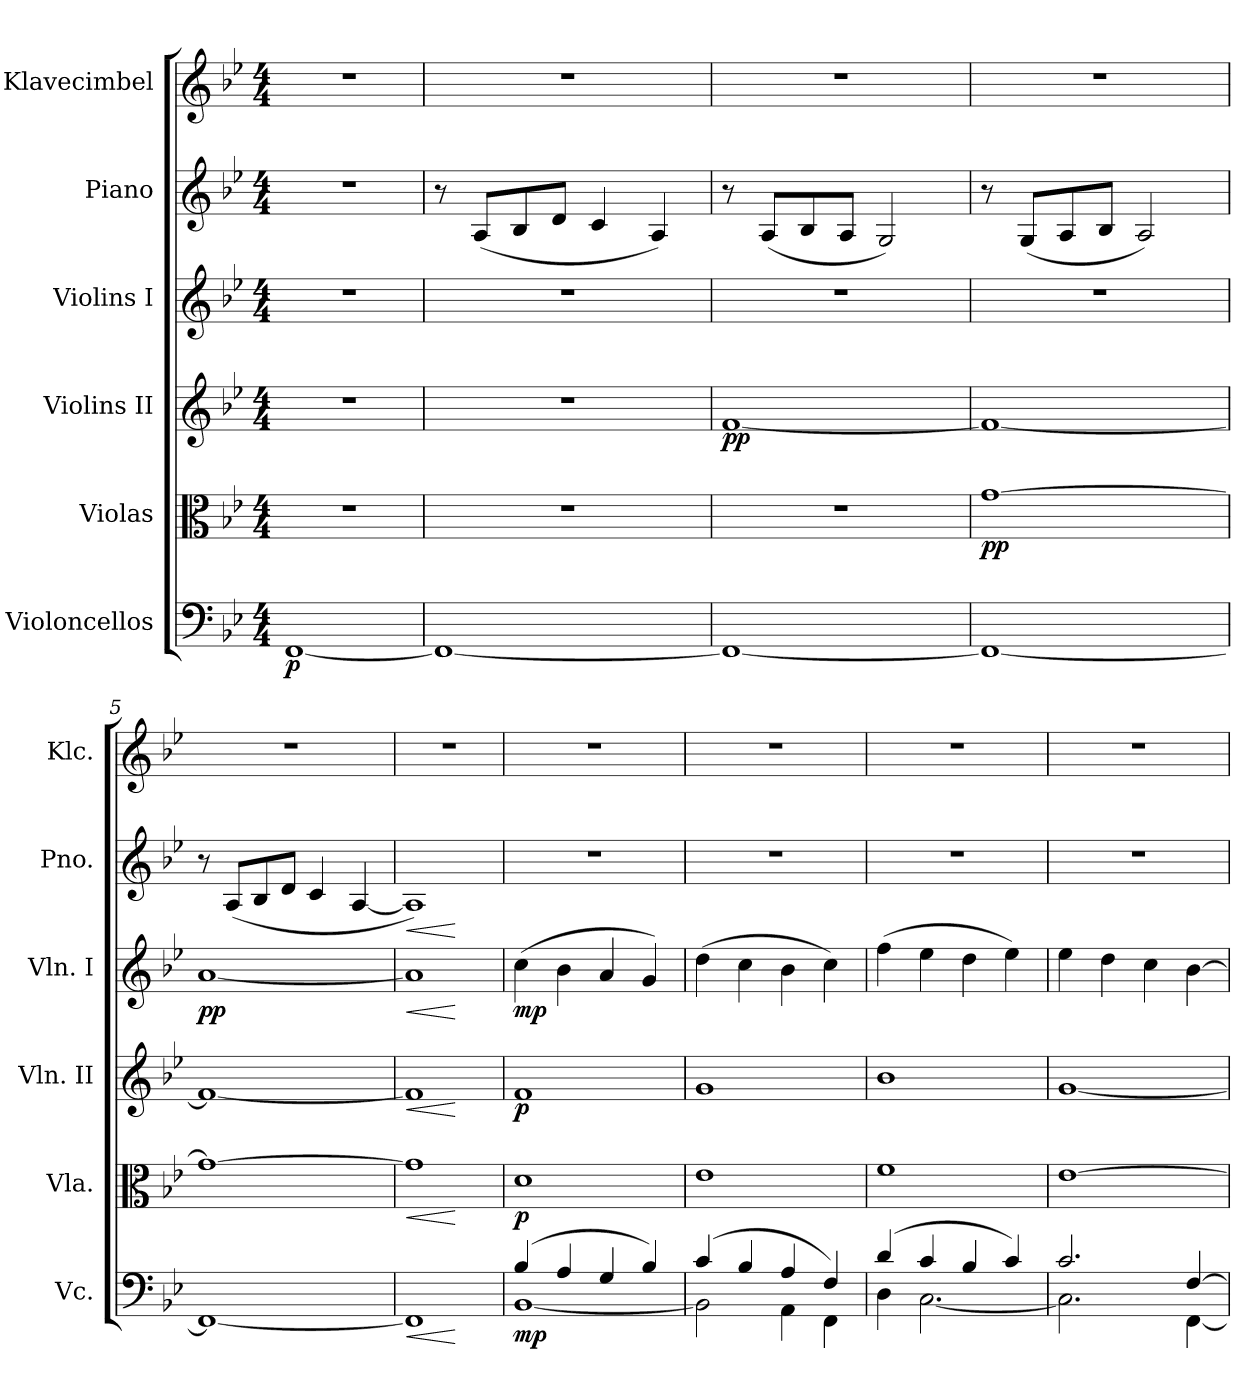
**kern	**dynam	**kern	**dynam	**kern	**dynam	**kern	**dynam	**kern	**dynam	**kern
*part6	*part6	*part5	*part5	*part4	*part4	*part3	*part3	*part2	*part2	*part1
*staff6	*staff6	*staff5	*staff5	*staff4	*staff4	*staff3	*staff3	*staff2	*staff2	*staff1
*I"Violoncellos	*	*I"Violas	*	*I"Violins II	*	*I"Violins I	*	*I"Piano	*	*I"Klavecimbel
*I'Vc.	*	*I'Vla.	*	*I'Vln. II	*	*I'Vln. I	*	*I'Pno.	*	*I'Klc.
*clefF4	*	*clefC3	*	*clefG2	*	*clefG2	*	*clefG2	*	*clefG2
*k[b-e-]	*	*k[b-e-]	*	*k[b-e-]	*	*k[b-e-]	*	*k[b-e-]	*	*k[b-e-]
*M4/4	*	*M4/4	*	*M4/4	*	*M4/4	*	*M4/4	*	*M4/4
*MM45	*	*MM45	*	*MM45	*	*MM45	*	*MM45	*	*MM45
=1	=1	=1	=1	=1	=1	=1	=1	=1	=1	=1
!	!LO:DY:b	!	!	!	!	!	!	!	!	!
[1FF	p	1r	.	1r	.	1r	.	1r	.	1r
=2	=2	=2	=2	=2	=2	=2	=2	=2	=2	=2
1FF_	.	1r	.	1r	.	1r	.	8r	.	1r
.	.	.	.	.	.	.	.	(8A/L	.	.
.	.	.	.	.	.	.	.	8B-/	.	.
.	.	.	.	.	.	.	.	8d/J	.	.
.	.	.	.	.	.	.	.	4c/	.	.
.	.	.	.	.	.	.	.	4A/)	.	.
=3	=3	=3	=3	=3	=3	=3	=3	=3	=3	=3
!	!	!	!	!	!LO:DY:b	!	!	!	!	!
1FF_	.	1r	.	[1f	pp	1r	.	8r	.	1r
.	.	.	.	.	.	.	.	(8A/L	.	.
.	.	.	.	.	.	.	.	8B-/	.	.
.	.	.	.	.	.	.	.	8A/J	.	.
.	.	.	.	.	.	.	.	2G/)	.	.
=4	=4	=4	=4	=4	=4	=4	=4	=4	=4	=4
!	!	!	!LO:DY:b	!	!	!	!	!	!	!
1FF_	.	[1g	pp	1f_	.	1r	.	8r	.	1r
.	.	.	.	.	.	.	.	(8G/L	.	.
.	.	.	.	.	.	.	.	8A/	.	.
.	.	.	.	.	.	.	.	8B-/J	.	.
.	.	.	.	.	.	.	.	2A/)	.	.
=5	=5	=5	=5	=5	=5	=5	=5	=5	=5	=5
!	!	!	!	!	!	!	!LO:DY:b	!	!	!
1FF_	.	1g_	.	1f_	.	[1a	pp	8r	.	1r
.	.	.	.	.	.	.	.	(8A/L	.	.
.	.	.	.	.	.	.	.	8B-/	.	.
.	.	.	.	.	.	.	.	8d/J	.	.
.	.	.	.	.	.	.	.	4c/	.	.
.	.	.	.	.	.	.	.	[4A/	.	.
=6	=6	=6	=6	=6	=6	=6	=6	=6	=6	=6
!	!LO:HP:b	!	!LO:HP:b	!	!LO:HP:b	!	!LO:HP:b	!	!LO:HP:b	!
1FF]	<	1g]	<	1f]	<	1a]	<	1A])	<	1r
.	[	.	[	.	[	.	[	.	[	.
!!LO:LB:g=z
=7	=7	=7	=7	=7	=7	=7	=7	=7	=7	=7
*	*	*	*	*	*	*	*	*	*	*MM55
*^	*	*	*	*	*	*	*	*	*	*
!	!	!LO:DY:b	!	!LO:DY:b	!	!LO:DY:b	!	!LO:DY:b	!	!	!
(4B-/	[1BB-	mp	1d	p	1f	p	(4cc\	mp	1r	.	1r
4A/	.	.	.	.	.	.	4b-\	.	.	.	.
4G/	.	.	.	.	.	.	4a/	.	.	.	.
4B-/)	.	.	.	.	.	.	4g/)	.	.	.	.
=8	=8	=8	=8	=8	=8	=8	=8	=8	=8	=8	=8
(4c/	2BB-\]	.	1e-	.	1g	.	(4dd\	.	1r	.	1r
4B-/	.	.	.	.	.	.	4cc\	.	.	.	.
4A/	4AA\	.	.	.	.	.	4b-\	.	.	.	.
4F/)	4FF\	.	.	.	.	.	4cc\)	.	.	.	.
=9	=9	=9	=9	=9	=9	=9	=9	=9	=9	=9	=9
(4d/	4D\	.	1f	.	1b-	.	(4ff\	.	1r	.	1r
4c/	[2.C\	.	.	.	.	.	4ee-\	.	.	.	.
4B-/	.	.	.	.	.	.	4dd\	.	.	.	.
4c/)	.	.	.	.	.	.	4ee-\)	.	.	.	.
=10	=10	=10	=10	=10	=10	=10	=10	=10	=10	=10	=10
2.c/	2.C\]	.	[1e-	.	[1g	.	4ee-\	.	1r	.	1r
.	.	.	.	.	.	.	4dd\	.	.	.	.
.	.	.	.	.	.	.	4cc\	.	.	.	.
[4F/	[4FF\	.	.	.	.	.	[4b-\	.	.	.	.
*v	*v	*	*	*	*	*	*	*	*	*	*
=	=	=	=	=	=	=	=	=	=	=
*-	*-	*-	*-	*-	*-	*-	*-	*-	*-	*-
